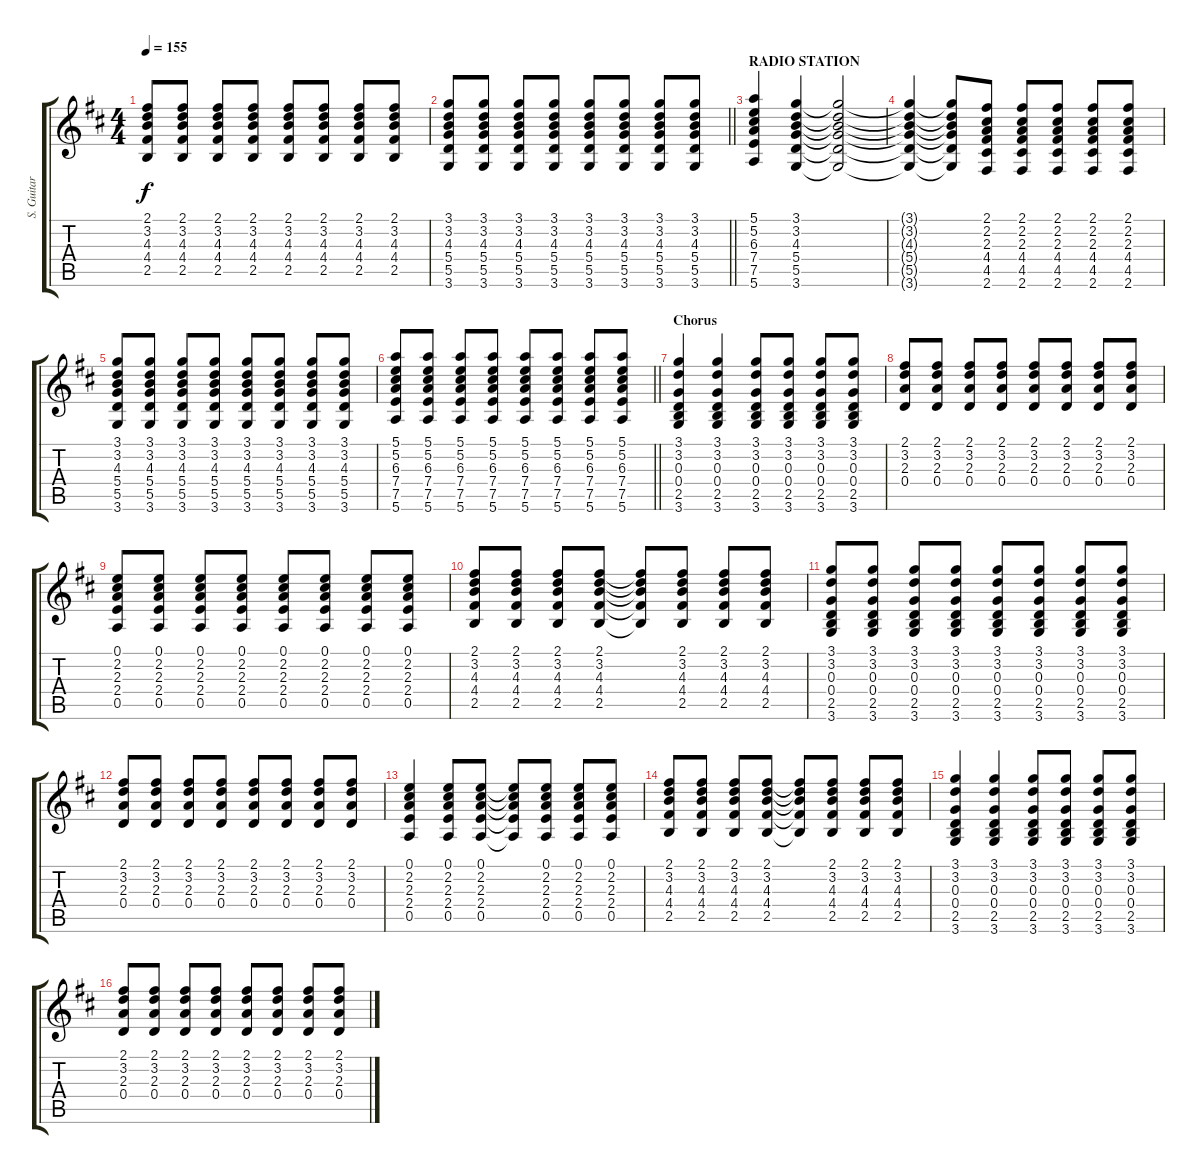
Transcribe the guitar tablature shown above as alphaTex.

\track ("S. Guitar" "S. Guitar") {instrument overdrivenguitar}
\staff {score tabs}
\tuning (E4 B3 G3 D3 A2 E2) {hide}
\ts (4 4)
\tempo 155
\clef g2
\ks d
(2.1 3.2 4.3 4.4 2.5).8{dy f} (2.1 3.2 4.3 4.4 2.5).8 (2.1 3.2 4.3 4.4 2.5).8 (2.1 3.2 4.3 4.4 2.5).8 (2.1 3.2 4.3 4.4 2.5).8 (2.1 3.2 4.3 4.4 2.5).8 (2.1 3.2 4.3 4.4 2.5).8 (2.1 3.2 4.3 4.4 2.5).8 |
\barLineRight lightlight
(3.1 3.2 4.3 5.4 5.5 3.6).8 (3.1 3.2 4.3 5.4 5.5 3.6).8 (3.1 3.2 4.3 5.4 5.5 3.6).8 (3.1 3.2 4.3 5.4 5.5 3.6).8 (3.1 3.2 4.3 5.4 5.5 3.6).8 (3.1 3.2 4.3 5.4 5.5 3.6).8 (3.1 3.2 4.3 5.4 5.5 3.6).8 (3.1 3.2 4.3 5.4 5.5 3.6).8 |
\section ("" "RADIO STATION")
(5.1 5.2 6.3 7.4 7.5 5.6).4 (3.1 3.2 4.3 5.4 5.5 3.6).4 (3.1{t} 3.2{t} 4.3{t} 5.4{t} 5.5{t} 3.6{t}).2 |
(3.1{t} 3.2{t} 4.3{t} 5.4{t} 5.5{t} 3.6{t}).4 (3.1{t} 3.2{t} 4.3{t} 5.4{t} 5.5{t} 3.6{t}).8 (2.1 2.2 2.3 4.4 4.5 2.6).8 (2.1 2.2 2.3 4.4 4.5 2.6).8 (2.1 2.2 2.3 4.4 4.5 2.6).8 (2.1 2.2 2.3 4.4 4.5 2.6).8 (2.1 2.2 2.3 4.4 4.5 2.6).8 |
(3.1 3.2 4.3 5.4 5.5 3.6).8 (3.1 3.2 4.3 5.4 5.5 3.6).8 (3.1 3.2 4.3 5.4 5.5 3.6).8 (3.1 3.2 4.3 5.4 5.5 3.6).8 (3.1 3.2 4.3 5.4 5.5 3.6).8 (3.1 3.2 4.3 5.4 5.5 3.6).8 (3.1 3.2 4.3 5.4 5.5 3.6).8 (3.1 3.2 4.3 5.4 5.5 3.6).8 |
\barLineRight lightlight
(5.1 5.2 6.3 7.4 7.5 5.6).8 (5.1 5.2 6.3 7.4 7.5 5.6).8 (5.1 5.2 6.3 7.4 7.5 5.6).8 (5.1 5.2 6.3 7.4 7.5 5.6).8 (5.1 5.2 6.3 7.4 7.5 5.6).8 (5.1 5.2 6.3 7.4 7.5 5.6).8 (5.1 5.2 6.3 7.4 7.5 5.6).8 (5.1 5.2 6.3 7.4 7.5 5.6).8 |
\section ("" "Chorus")
(3.1 3.2 0.3 0.4 2.5 3.6).4 (3.1 3.2 0.3 0.4 2.5 3.6).4 (3.1 3.2 0.3 0.4 2.5 3.6).8 (3.1 3.2 0.3 0.4 2.5 3.6).8 (3.1 3.2 0.3 0.4 2.5 3.6).8 (3.1 3.2 0.3 0.4 2.5 3.6).8 |
(2.1 3.2 2.3 0.4).8 (2.1 3.2 2.3 0.4).8 (2.1 3.2 2.3 0.4).8 (2.1 3.2 2.3 0.4).8 (2.1 3.2 2.3 0.4).8 (2.1 3.2 2.3 0.4).8 (2.1 3.2 2.3 0.4).8 (2.1 3.2 2.3 0.4).8 |
(0.1 2.2 2.3 2.4 0.5).8 (0.1 2.2 2.3 2.4 0.5).8 (0.1 2.2 2.3 2.4 0.5).8 (0.1 2.2 2.3 2.4 0.5).8 (0.1 2.2 2.3 2.4 0.5).8 (0.1 2.2 2.3 2.4 0.5).8 (0.1 2.2 2.3 2.4 0.5).8 (0.1 2.2 2.3 2.4 0.5).8 |
(2.1 3.2 4.3 4.4 2.5).8 (2.1 3.2 4.3 4.4 2.5).8 (2.1 3.2 4.3 4.4 2.5).8 (2.1 3.2 4.3 4.4 2.5).8 (2.1{t} 3.2{t} 4.3{t} 4.4{t} 2.5{t}).8 (2.1 3.2 4.3 4.4 2.5).8 (2.1 3.2 4.3 4.4 2.5).8 (2.1 3.2 4.3 4.4 2.5).8 |
(3.1 3.2 0.3 0.4 2.5 3.6).8 (3.1 3.2 0.3 0.4 2.5 3.6).8 (3.1 3.2 0.3 0.4 2.5 3.6).8 (3.1 3.2 0.3 0.4 2.5 3.6).8 (3.1 3.2 0.3 0.4 2.5 3.6).8 (3.1 3.2 0.3 0.4 2.5 3.6).8 (3.1 3.2 0.3 0.4 2.5 3.6).8 (3.1 3.2 0.3 0.4 2.5 3.6).8 |
(2.1 3.2 2.3 0.4).8 (2.1 3.2 2.3 0.4).8 (2.1 3.2 2.3 0.4).8 (2.1 3.2 2.3 0.4).8 (2.1 3.2 2.3 0.4).8 (2.1 3.2 2.3 0.4).8 (2.1 3.2 2.3 0.4).8 (2.1 3.2 2.3 0.4).8 |
(0.1 2.2 2.3 2.4 0.5).4 (0.1 2.2 2.3 2.4 0.5).8 (0.1 2.2 2.3 2.4 0.5).8 (0.1{t} 2.2{t} 2.3{t} 2.4{t} 0.5{t}).8 (0.1 2.2 2.3 2.4 0.5).8 (0.1 2.2 2.3 2.4 0.5).8 (0.1 2.2 2.3 2.4 0.5).8 |
(2.1 3.2 4.3 4.4 2.5).8 (2.1 3.2 4.3 4.4 2.5).8 (2.1 3.2 4.3 4.4 2.5).8 (2.1 3.2 4.3 4.4 2.5).8 (2.1{t} 3.2{t} 4.3{t} 4.4{t} 2.5{t}).8 (2.1 3.2 4.3 4.4 2.5).8 (2.1 3.2 4.3 4.4 2.5).8 (2.1 3.2 4.3 4.4 2.5).8 |
(3.1 3.2 0.3 0.4 2.5 3.6).4 (3.1 3.2 0.3 0.4 2.5 3.6).4 (3.1 3.2 0.3 0.4 2.5 3.6).8 (3.1 3.2 0.3 0.4 2.5 3.6).8 (3.1 3.2 0.3 0.4 2.5 3.6).8 (3.1 3.2 0.3 0.4 2.5 3.6).8 |
(2.1 3.2 2.3 0.4).8 (2.1 3.2 2.3 0.4).8 (2.1 3.2 2.3 0.4).8 (2.1 3.2 2.3 0.4).8 (2.1 3.2 2.3 0.4).8 (2.1 3.2 2.3 0.4).8 (2.1 3.2 2.3 0.4).8 (2.1 3.2 2.3 0.4).8
